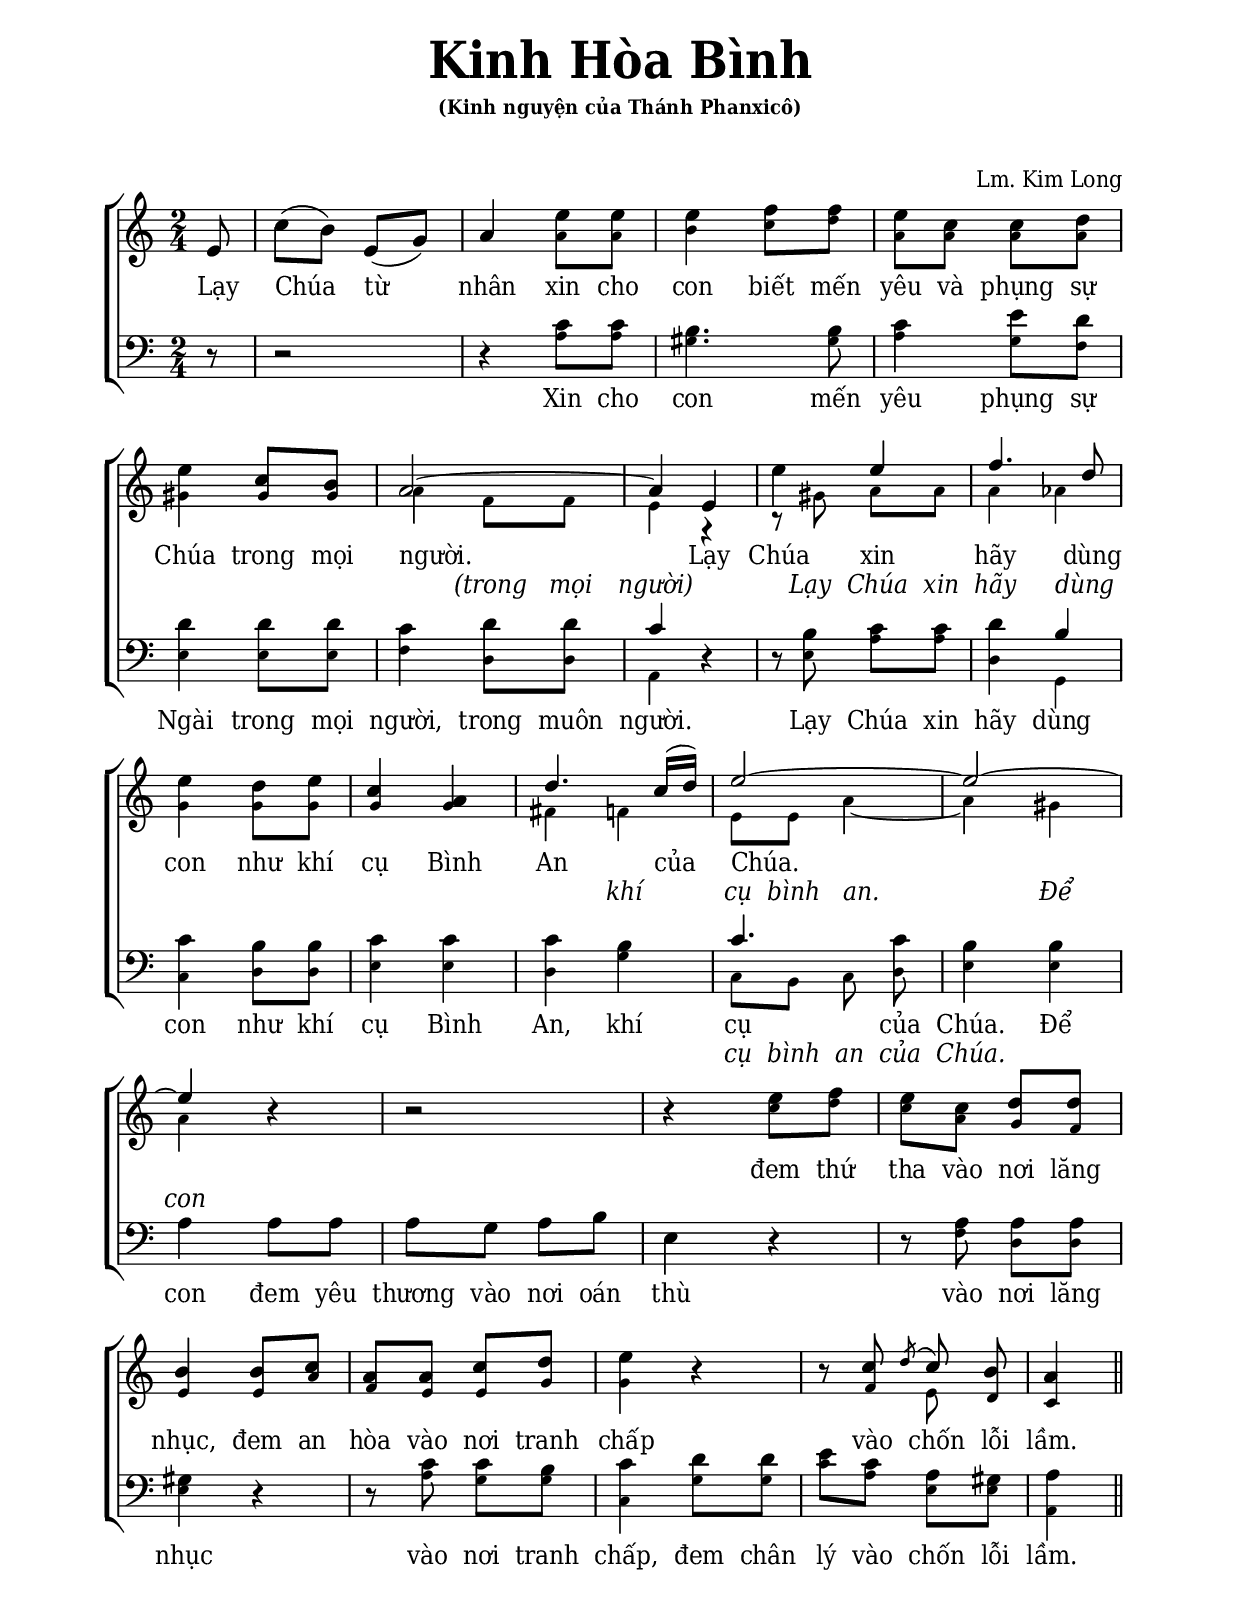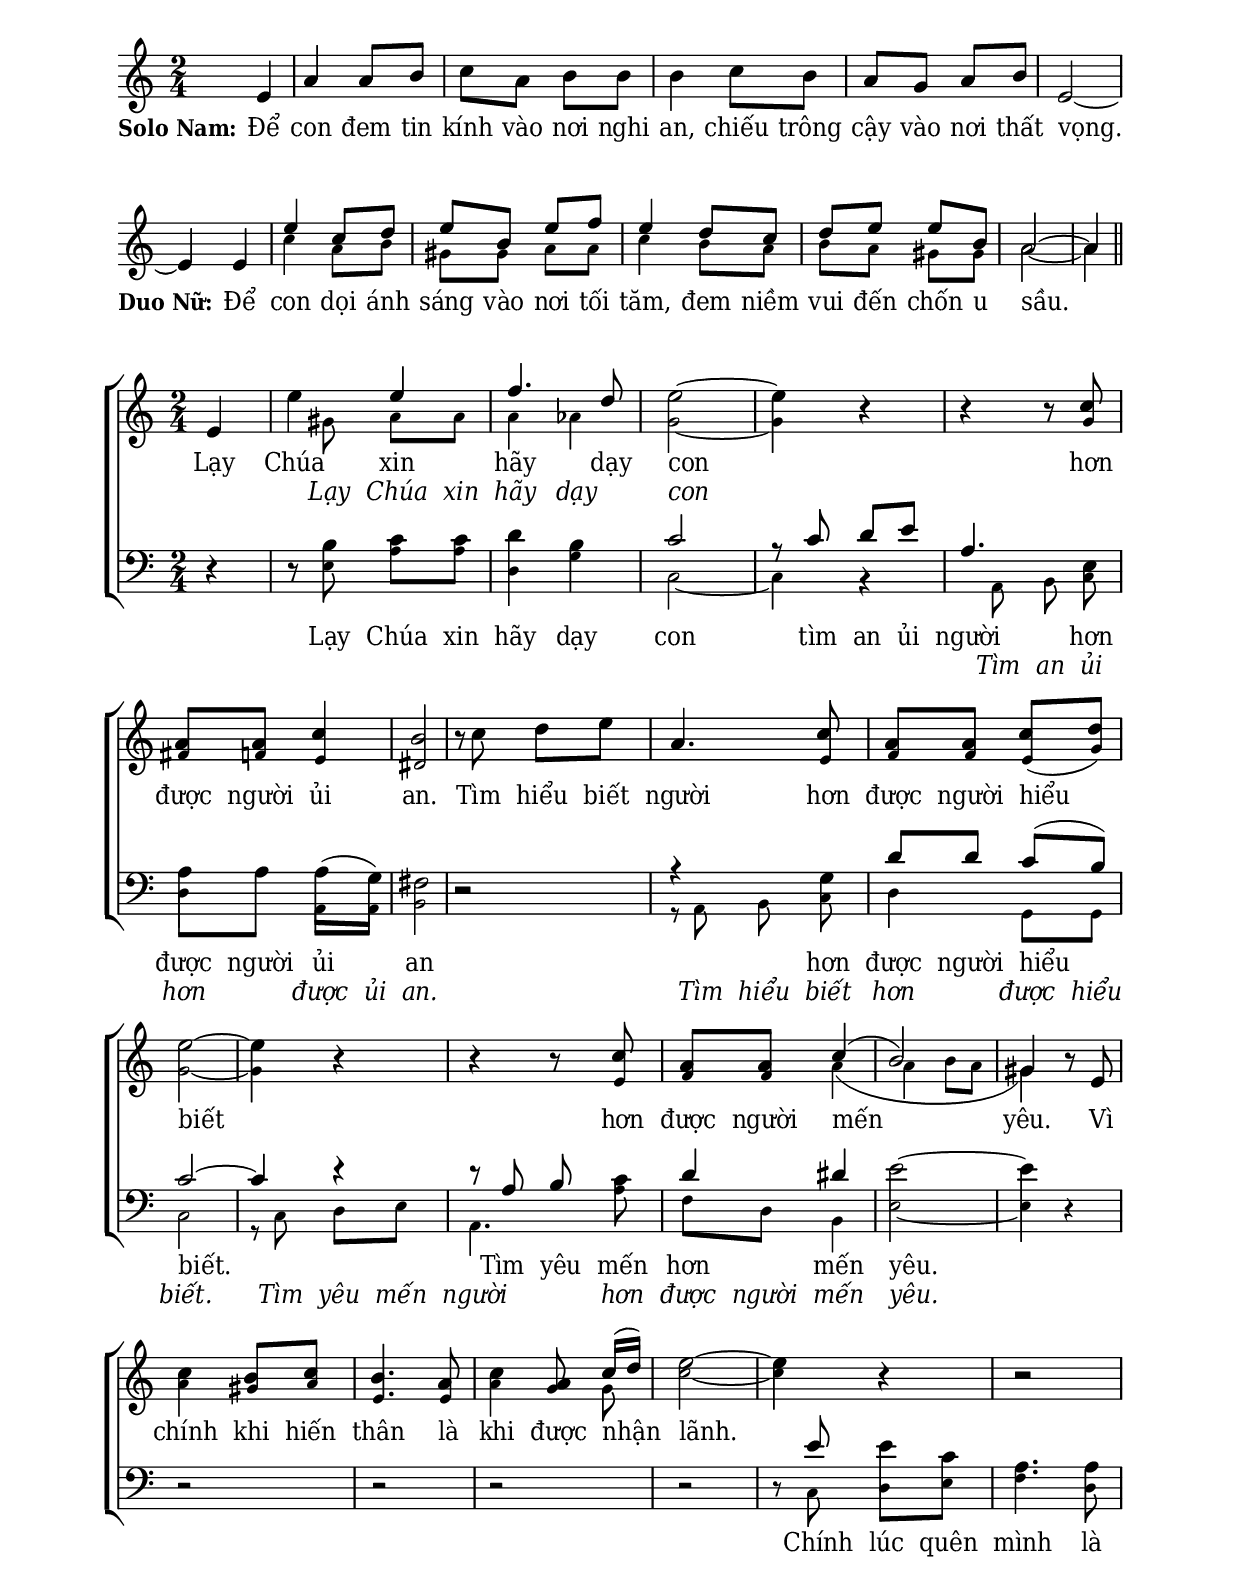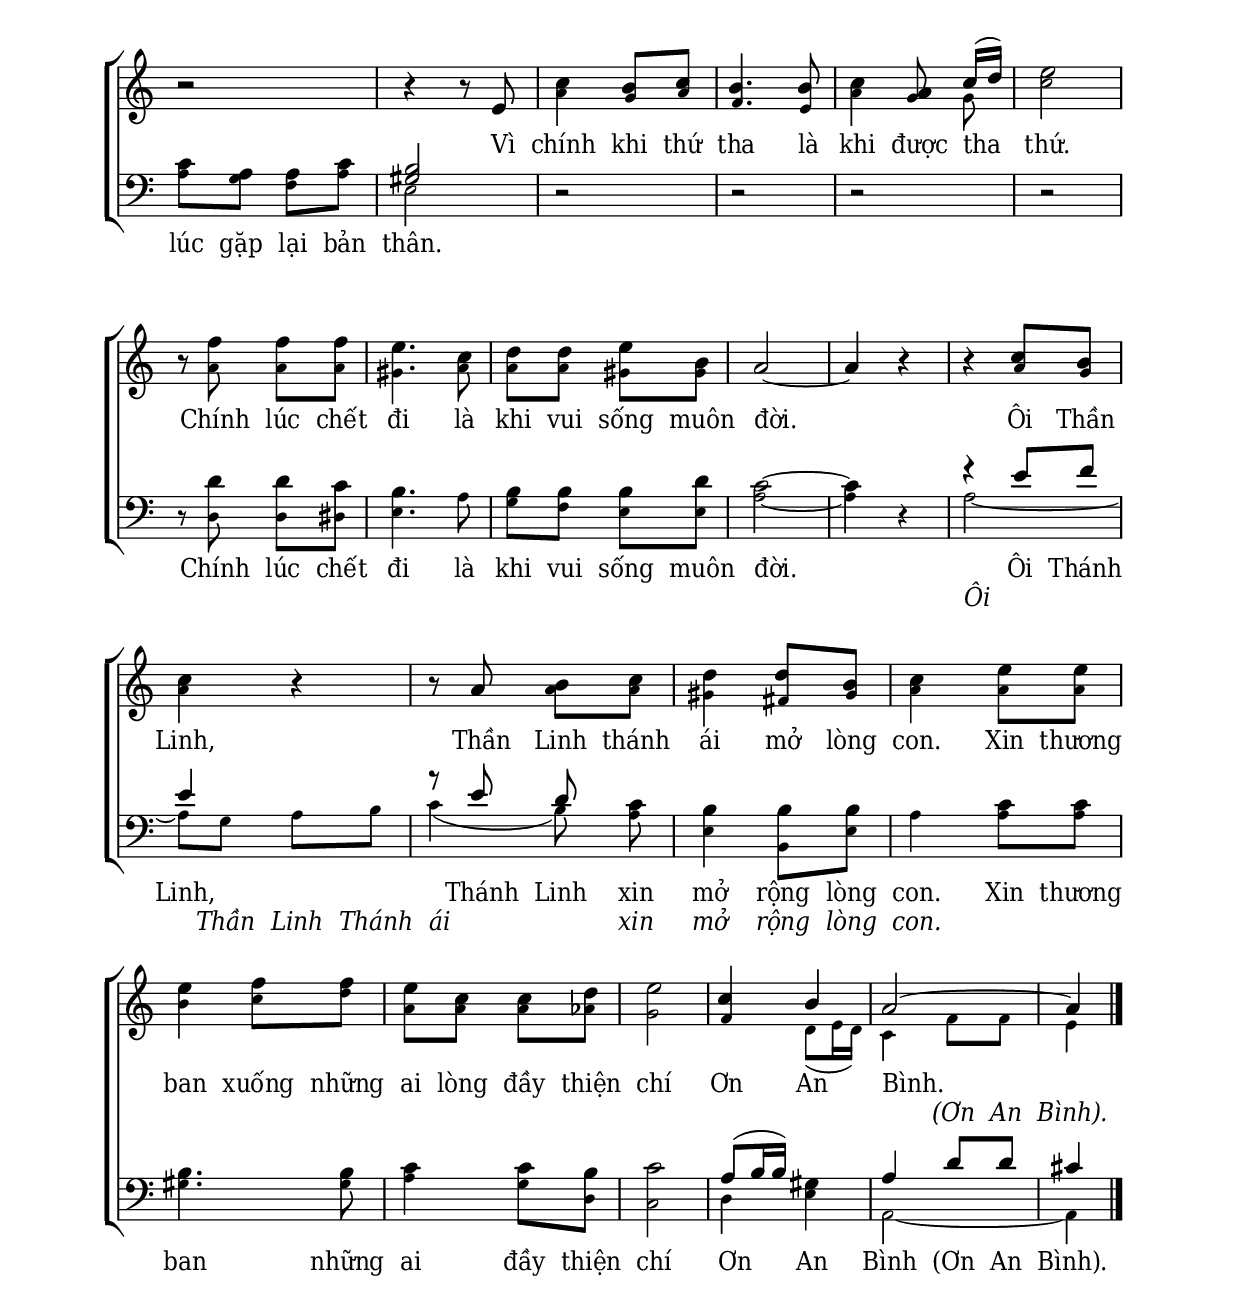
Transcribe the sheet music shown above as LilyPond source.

% Cài đặt chung\
\version "2.22.1"
\include "english.ly"

\header {
  title = \markup { \fontsize #3 "Kinh Hòa Bình" }
  subsubtitle = "(Kinh nguyện của Thánh Phanxicô)"
  composer = " "
  arranger = "Lm. Kim Long"
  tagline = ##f
}

% Nhạc phiên khúc
nhacPhienKhucSopMot = \relative c' {
  \partial 8 e8 |
  c' (b) e, (g) |
  a4 e'8 e |
  e4 f8 f |
  e c c d |
  e4 c8 b |
  a2 ~ |
  a4 e
  _\markup { \rest #"4" }
  |
  e'
  _\markup { \rest #"8" }
  e |
  f4. d8 |
  e4 d8 e |
  c4 a |
  d4. c16 (d) |
  e2 ~ |
  e ~ |
  e4 r |
  r2
  r4 e8 f |
  e c d d |
  b4 b8 c |
  a a c d |
  e4 r |
  r8 c \slashedGrace { d8(} c) b |
  a4 \bar "||"
}

nhacPhienKhucAltoMot = \relative c'' {
  \skip 8
  \skip 2
  \skip 4 a8 a |
  b4 c8 d |
  a a a a |
  gs4 gs8 gs |
  a4 f8 f |
  e4 r4 |
  r8
  \once \override NoteColumn.X-offset = 1
  gs8 a a |
  a4 af |
  g g8 g |
  g4 g |
  fs f! |
  e8 e a4 ~ |
  a gs |
  a r |
  r2
  r4 c8 d |
  c a g f |
  e4 e8 a |
  f e e g |
  g4 r |
  r8 f e d |
  c4
}

nhacPhienKhucTenorMot = \relative c' {
  r8
  r2
  r4 c8 c |
  b4. b8 |
  c4 e8 d |
  d4 d8 d |
  c4 d8 d |
  c4 r |
  r8 b c c |
  d4 b |
  c b8 b |
  c4 c |
  c b |
  c4. c8 |
  b4 b |
  a a8 a |
  a g a b |
  e,4 r |
  r8 a a a |
  gs4 r | r8 c c b |
  c4 d8 d |
  e c a gs |
  a4
}

nhacPhienKhucBasMot = \relative c' {
  r8
  r2
  r4 a8 a |
  gs4. gs8 |
  a4 g8 f |
  e4 e8 e |
  f4 d8 d |
  a4 r |
  r8 e' a a |
  d,4 g, |
  c d8 d |
  e4 e |
  d g |
  c,8 b c d |
  e4 e |
  a a8 a |
  a g a b |
  e,4 r |
  r8 f8 d d |
  e4 r |
  r8 a g g |
  c,4 g'8 g |
  c a e e |
  a,4
}

nhacPhienKhucSopHai = \relative c' {
  \partial 4 e4 |
  a a8 b |
  c a b b |
  b4 c8 b |
  a g a b |
  e,2 ~ | \break
  e4 e |
  <<
    {
      \voiceOne
      e'4 c8 d |
      e b e f |
      e4 d8 c |
      d e e b |
      a2 ~ |
      a4 \bar "||"
    }
    %\\
    \new Voice = "splitpart" {
      \voiceTwo
      \override NoteHead.font-size = #-2
      c4 a8 b |
      gs gs a a |
      c4 b8 a |
      b a gs gs |
      a2 ~ |
      a4
    }
  >>
}

nhacPhienKhucSopBa = \relative c' {
  \partial 4 e4 |
  e'4 e |
  f4. d8 |
  e2 ~ |
  e4 r |
  r r8 c |
  a a c4 |
  b2 |
  r8 c d e |
  a,4. c8 |
  a a c (d) |
  e2 ~ |
  e4 r |
  r r8 c |
  a a c4 ( |
  b2) |
  g4 r8 e |
  c'4 b8 c |
  b4. a8
  c4 a8 c16 (d) |
  e2 ~ |
  e4 r |
  r2
  r
  r4 r8 e, |
  c'4 b8 c |
  b4. b8 |
  c4 a8 c16 (d) |
  e2 |
  r8 f f f |
  e4. c8 |
  d d e b |
  a2 ~ |
  a4 r |
  r c8 b |
  c4 r |
  r8 a b c |
  d4 d8 b |
  c4 e8 e |
  e4 f8 f |
  e c c d |
  e2 |
  c4 b |
  a2 ~ |
  a4 \bar "|."
}

nhacPhienKhucAltoBa = \relative c'' {
  \skip 4
  r8 gs a a |
  a4 af |
  g2 ~ |
  g4 r |
  r r8 g |
  fs f! e4 |
  ds2 |
  r8 c' d e |
  a,4. e8 |
  f f e (g) |
  g2 ~ |
  g4 r |
  r r8 e |
  f f a4 ( |
  a b8 a |
  gs4) r8 e |
  a4 gs8 a |
  e4. e8 |
  a4 g8 g |
  c2 ~ |
  c4 r |
  r2
  r
  r4 r8 e,8 |
  a4 g8 a |
  f4. e8 |
  a4 g8 g |
  c2 |
  r8 a a a |
  gs4. a8 |
  a a gs gs |
  a2 ~ |
  a4 r |
  r a8 g |
  a4 r |
  r8 a a a |
  gs4 fs8 gs |
  a4 a8 a |
  b4 c8 d |
  a a a af |
  g2 |
  f4 d8 (e16 d) |
  c4 f8 f |
  e4
}

nhacPhienKhucTenorBa = \relative c' {
  r4
  r8 b c c |
  d4 b |
  c2 |
  r8 c \stemUp d
  \tweak extra-offset #'(0 . 3)
  -\markup { \raise #5 \rest #"4" }
  e |
  a,4. e8 |
  \stemNeutral
  a a a (g) |
  fs2 |
  r |
  r4 r8 g |
  \stemUp
  d' d c (b) |
  c2 ~ |
  c4 r |
  r8
  \once \override NoteColumn.X-offset = 1
  a b c |
  d4 ds |
  e2 ~ |
  e4 r |
  r2
  r
  r
  r
  r8 e e c |
  a4. a8 c a a c |
  <b gs>2 |
  r
  r
  r
  r
  r8 d d c |
  b4. a8 |
  b b b d |
  c2 ~ |
  c4 r |
  r e8 f |
  e4 r |
  r8 e d c |
  b4 b8 b |
  a4 c8 c |
  b4. b8 |
  c4 c8 b |
  c2 |
  a8 (b16 b) gs4 |
  a d8 d |
  cs4
}

nhacPhienKhucBasBa = \relative c {
  r4
  r8 e a a |
  d,4 g |
  c,2 ~ |
  c4 r |
  r8 a b c |
  d4 a8 a |
  b2 |
  r
  r8
  \stemDown
  a b c |
  d4 g,8 g |
  c2 |
  r8
  \stemDown
  c d
  ^\markup { \rest #"4" }
  e |
  a,4.
  ^\markup { \rest #"8" }
  a'8 |
  f d b4 |
  e2 ~ |
  e4 r |
  r2
  r
  r
  r
  r8 c d e |
  f4. d8 |
  a' g f a |
  e2 |
  r
  r
  r
  r
  r8 d d ds |
  e4. a8 |
  g8 f e e |
  a2 ~ |
  a4 r |
  a2 ~ |
  a8 g a b |
  c4 ( b8) a |
  e4 b8 e |
  a4 a8 a |
  gs4. gs8 |
  a4 g8 d |
  c2 |
  d4 e |
  a,2 ~ |
  a4
}

% Lời phiên khúc
loiPhienKhucSopMot = \lyrics {
  Lạy Chúa từ nhân
  xin cho con biết mến yêu và phụng sự Chúa trong mọi người.
  Lạy Chúa xin hãy dùng con như khí cụ Bình An của Chúa.
  đem thứ tha vào nơi lăng nhục,
  đem an hòa vào nơi tranh chấp
  vào chốn lỗi lầm.
}

loiPhienKhucAltoMot = \lyrics {
  \override Lyrics.LyricText.font-shape = #'italic
  \repeat unfold 13 { _ }
  (trong mọi người)
  Lạy Chúa xin hãy dùng
  \repeat unfold 6 { _ }
  khí cụ bình an.
  Để con
}

loiPhienKhucTenorMot = \lyrics {
  Xin cho con mến yêu phụng sự Ngài trong mọi người,
  trong muôn người.
  Lạy Chúa xin hãy dùng con như khí cụ Bình An,
  khí cụ của Chúa.
  Để con đem yêu thương vào nơi oán thù
  vào nơi lăng nhục
  vào nơi tranh chấp,
  đem chân lý vào chốn lỗi lầm.
}

loiPhienKhucBasMot = \lyrics {
  \override Lyrics.LyricText.font-shape = #'italic
  \repeat unfold 26 { _ }
  cụ bình an của Chúa.
}

loiPhienKhucSopHai = \lyrics {
  \set stanza = "Solo Nam:"
  Để con đem tin kính vào nơi nghi an,
  chiếu trông cậy vào nơi thất vọng.
  
  \set stanza = "Duo Nữ:"
  Để con dọi ánh sáng vào nơi tối tăm,
  đem niềm vui đến chốn u sầu.
}

loiPhienKhucSopBa = \lyrics {
  Lạy Chúa xin hãy dạy con
  hơn được người ủi an.
  Tìm hiểu biết người hơn được người hiểu biết
  hơn được người mến yêu.
  Vì chính khi hiến thân
  là khi được nhận lãnh.
  Vì chính khi thứ tha
  là khi được tha thứ.
  Chính lúc chết đi
  là khi vui sống muôn đời.
  Ôi Thần Linh, Thần Linh thánh ái
  mở lòng con.
  Xin thương ban xuống những ai lòng đầy thiện chí
  Ơn An Bình.
}

loiPhienKhucAltoBa = \lyrics {
  \override Lyrics.LyricText.font-shape = #'italic
  Lạy Chúa xin hãy dạy con
  \repeat unfold 71 { _ }
  (Ơn An Bình).
}

loiPhienKhucTenorBa = \lyrics {
  Lạy Chúa xin hãy dạy con
  tìm an ủi người hơn được người ủi an
  hơn được người hiểu biết.
  Tìm yêu mến hơn mến yêu.
  Chính lúc quên mình là lúc gặp lại bản thân.
  Chính lúc chết đi là khi vui sống muôn đời.
  Ôi Thánh Linh,
  Thánh Linh xin mở rộng lòng con.
  Xin thương ban những ai đầy thiện chí
  Ơn An Bình (Ơn An Bình).
}

loiPhienKhucBasBa = \lyrics {
  \override Lyrics.LyricText.font-shape = #'italic
  \repeat unfold 6 { _ }
  Tìm an ủi hơn được ủi an.
  Tìm hiểu biết hơn được hiểu biết.
  Tìm yêu mến người hơn được người mến yêu.
  \repeat unfold 20 { _ }
  Ôi Thần Linh Thánh ái xin mở rộng lòng con.
}

% Dàn trang
\paper {
  #(set-paper-size "a4")
  top-margin = 15\mm
  bottom-margin = 20\mm
  left-margin = 20\mm
  right-margin = 20\mm
  indent = #0
  #(define fonts
	 (make-pango-font-tree "Deja Vu Serif Condensed"
	 		       "Deja Vu Serif Condensed"
			       "Deja Vu Serif Condensed"
			       (/ 20 20)))
  print-page-number = ##f
  system-system-spacing = #'((basic-distance . 13)
                             (minimum-distance . 13)
                             (padding . 2))
  score-system-spacing = #'((basic-distance . 13)
                             (minimum-distance . 13)
                             (padding . 2))
  page-count = 3
}

TongNhip = {
  \key c \major \time 2/4
  \set Timing.beamExceptions = #'()
  \set Timing.baseMoment = #(ly:make-moment 1/4)
}

% Đổi kích thước nốt cho bè phụ
notBePhu =
#(define-music-function (font-size music) (number? ly:music?)
   (for-some-music
     (lambda (m)
       (if (music-is-of-type? m 'rhythmic-event)
           (begin
             (set! (ly:music-property m 'tweaks)
                   (cons `(font-size . ,font-size)
                         (ly:music-property m 'tweaks)))
             #t)
           #f))
     music)
   music)

\score {
  \new ChoirStaff <<
    \new Staff = diepKhuc \with {
        \consists "Merge_rests_engraver"
        printPartCombineTexts = ##f
      }
      <<
      \new Voice = "beSop"
        \TongNhip \partCombine
          { \partCombineChords \nhacPhienKhucSopMot }
          { \notBePhu -2 \nhacPhienKhucAltoMot }
        \new NullVoice = nhacThamChieuPhienKhucSopMot \nhacPhienKhucSopMot
        \new Lyrics \lyricsto nhacThamChieuPhienKhucSopMot \loiPhienKhucSopMot
        \new NullVoice = nhacThamChieuPhienKhucAltoMot \nhacPhienKhucAltoMot
        \new Lyrics \lyricsto nhacThamChieuPhienKhucAltoMot \loiPhienKhucAltoMot
      >>
    \new Staff = diepKhuc \with {
        \consists "Merge_rests_engraver"
        printPartCombineTexts = ##f
      }
      <<
      \new Voice = "beBass" {
        \clef bass
        \TongNhip \partCombine 
          \nhacPhienKhucTenorMot
          \notBePhu -2 { \nhacPhienKhucBasMot } }
        \new NullVoice = nhacThamChieuPhienKhucTenorMot \nhacPhienKhucTenorMot
        \new Lyrics \lyricsto nhacThamChieuPhienKhucTenorMot \loiPhienKhucTenorMot
        \new NullVoice = nhacThamChieuPhienKhucBasMot \nhacPhienKhucBasMot
        \new Lyrics \lyricsto nhacThamChieuPhienKhucBasMot \loiPhienKhucBasMot
      >>
  >>
  \layout {
    %\override Lyrics.LyricText.font-size = #+2
    \override Lyrics.LyricSpace.minimum-distance = #1.5
    \override Score.BarNumber.break-visibility = ##(#f #f #f)
    \override Staff.VerticalAxisGroup.staff-staff-spacing =
        #'((basic-distance . 8)
	   (minimum-distance . 8)
	   (padding . 1))
  }
}

\score {
  \new ChoirStaff <<
    \new Staff <<
      \new Voice = "beSop" {
        \TongNhip \nhacPhienKhucSopHai
      }
      \new Lyrics \lyricsto beSop \loiPhienKhucSopHai
      >>
  >>
  \layout {
    %\override Lyrics.LyricText.font-size = #+2
    \override Lyrics.LyricSpace.minimum-distance = #0.9
    \override Score.BarNumber.break-visibility = ##(#f #f #f)
    \override Score.SpacingSpanner.uniform-stretching = ##t
  }
}

\score {
  \new ChoirStaff <<
    \new Staff = diepKhuc \with {
        \consists "Merge_rests_engraver"
        printPartCombineTexts = ##f
      }
      <<
      \new Voice = "beSop"
        \TongNhip \partCombine
          { \partCombineChords \nhacPhienKhucSopBa }
          { \notBePhu -2 \nhacPhienKhucAltoBa }
        \new NullVoice = nhacThamChieuPhienKhucSopBa \nhacPhienKhucSopBa
        \new Lyrics \lyricsto nhacThamChieuPhienKhucSopBa \loiPhienKhucSopBa
        \new NullVoice = nhacThamChieuPhienKhucAltoBa \nhacPhienKhucAltoBa
        \new Lyrics \lyricsto nhacThamChieuPhienKhucAltoBa \loiPhienKhucAltoBa
      >>
    \new Staff = diepKhuc \with {
        %\consists "Merge_rests_engraver"
        printPartCombineTexts = ##f
      }
      <<
      \new Voice = "beBass" {
        \clef bass
        \TongNhip \partCombine
          \nhacPhienKhucTenorBa
          \notBePhu -2 { \nhacPhienKhucBasBa }
      }
        \new NullVoice = nhacThamChieuPhienKhucTenorBa \nhacPhienKhucTenorBa
        \new Lyrics \lyricsto nhacThamChieuPhienKhucTenorBa \loiPhienKhucTenorBa
        \new NullVoice = nhacThamChieuPhienKhucBasBa \nhacPhienKhucBasBa
        \new Lyrics \lyricsto nhacThamChieuPhienKhucBasBa \loiPhienKhucBasBa
      >>
  >>
  \layout {
    %\override Lyrics.LyricText.font-size = #+2
    \override Lyrics.LyricSpace.minimum-distance = #1.5
    \override Score.BarNumber.break-visibility = ##(#f #f #f)
    \override Staff.VerticalAxisGroup.staff-staff-spacing =
        #'((basic-distance . 8)
	   (minimum-distance . 8)
	   (padding . 1))
  }
}
